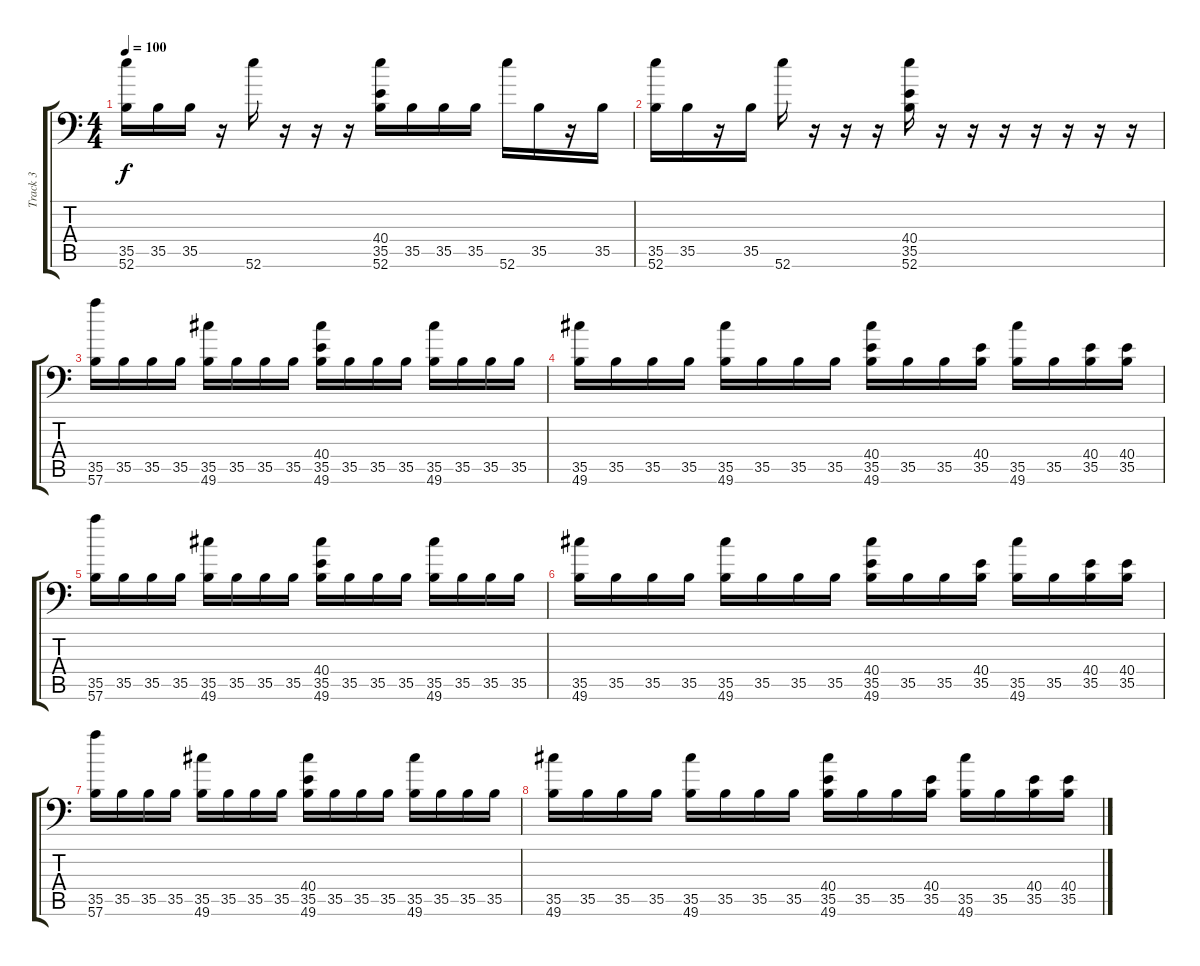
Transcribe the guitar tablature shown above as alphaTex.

\track ("Track 3" "Track 3") {instrument acousticgrandpiano}
\staff {score tabs}
\tuning (C-1 C-1 C-1 C-1 C-1 C-1) {hide}
\ts (4 4)
\tempo 100
\clef f4
\ks c
(35.5 52.6).16{dy f} 35.5.16 35.5.16 r.16 52.6.16 r.16 r.16 r.16 (40.4 35.5 52.6).16 35.5.16 35.5.16 35.5.16 52.6.16 35.5.16 r.16 35.5.16 |
(35.5 52.6).16 35.5.16 r.16 35.5.16 52.6.16 r.16 r.16 r.16 (40.4 35.5 52.6).16 r.16 r.16 r.16 r.16 r.16 r.16 r.16 |
(35.5 57.6).16 35.5.16 35.5.16 35.5.16 (35.5 49.6).16 35.5.16 35.5.16 35.5.16 (40.4 35.5 49.6).16 35.5.16 35.5.16 35.5.16 (35.5 49.6).16 35.5.16 35.5.16 35.5.16 |
(35.5 49.6).16 35.5.16 35.5.16 35.5.16 (35.5 49.6).16 35.5.16 35.5.16 35.5.16 (40.4 35.5 49.6).16 35.5.16 35.5.16 (40.4 35.5).16 (35.5 49.6).16 35.5.16 (40.4 35.5).16 (40.4 35.5).16 |
(35.5 57.6).16 35.5.16 35.5.16 35.5.16 (35.5 49.6).16 35.5.16 35.5.16 35.5.16 (40.4 35.5 49.6).16 35.5.16 35.5.16 35.5.16 (35.5 49.6).16 35.5.16 35.5.16 35.5.16 |
(35.5 49.6).16 35.5.16 35.5.16 35.5.16 (35.5 49.6).16 35.5.16 35.5.16 35.5.16 (40.4 35.5 49.6).16 35.5.16 35.5.16 (40.4 35.5).16 (35.5 49.6).16 35.5.16 (40.4 35.5).16 (40.4 35.5).16 |
(35.5 57.6).16 35.5.16 35.5.16 35.5.16 (35.5 49.6).16 35.5.16 35.5.16 35.5.16 (40.4 35.5 49.6).16 35.5.16 35.5.16 35.5.16 (35.5 49.6).16 35.5.16 35.5.16 35.5.16 |
(35.5 49.6).16 35.5.16 35.5.16 35.5.16 (35.5 49.6).16 35.5.16 35.5.16 35.5.16 (40.4 35.5 49.6).16 35.5.16 35.5.16 (40.4 35.5).16 (35.5 49.6).16 35.5.16 (40.4 35.5).16 (40.4 35.5).16
